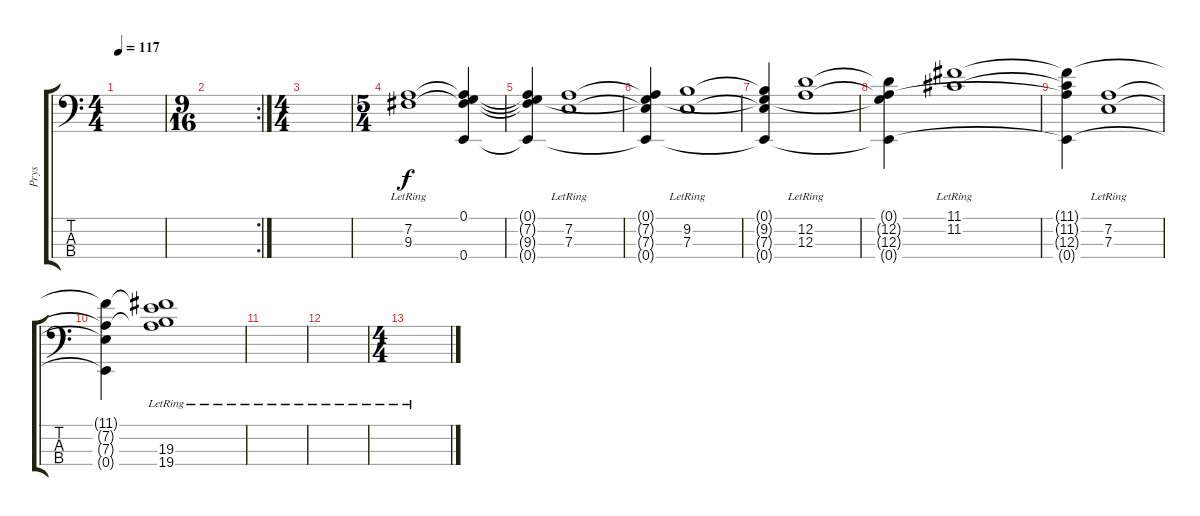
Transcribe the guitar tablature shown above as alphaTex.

\track ("Prys" "Prys") {instrument electricbassfinger}
\staff {score tabs}
\tuning (G2 D2 A1 E1) {hide}
\ts (4 4)
\tempo 117
\clef f4
\ks c
|
\rc 2
\ts (9 16)
|
\ts (4 4)
|
\ts (5 4)
(7.2{lr} 9.3{lr}).1 (0.1 7.2{t} 9.3{t} 0.4).4 |
(0.1{t} 7.2{t} 9.3{t} 0.4{t}).4 (7.2{lr} 7.3{lr}).1 |
(0.1{t} 7.2{t} 7.3{t} 0.4{t}).4 (9.2{lr} 7.3{lr}).1 |
(0.1{t} 9.2{t} 7.3{t} 0.4{t}).4 (12.2{lr} 12.3{lr}).1 |
(0.1{t} 12.2{t} 12.3{t} 0.4{t}).4 (11.1{lr} 11.2{lr}).1 |
(11.1{t} 11.2{t} 12.3{t} 0.4{t}).4 (7.2{lr} 7.3{lr}).1 |
(11.1{t} 7.2{t} 7.3{t} 0.4{t}).4 (11.1{t} 7.2{lr t} 19.3{lr} 19.4{lr}).1 |
|
|
\ts (4 4)
